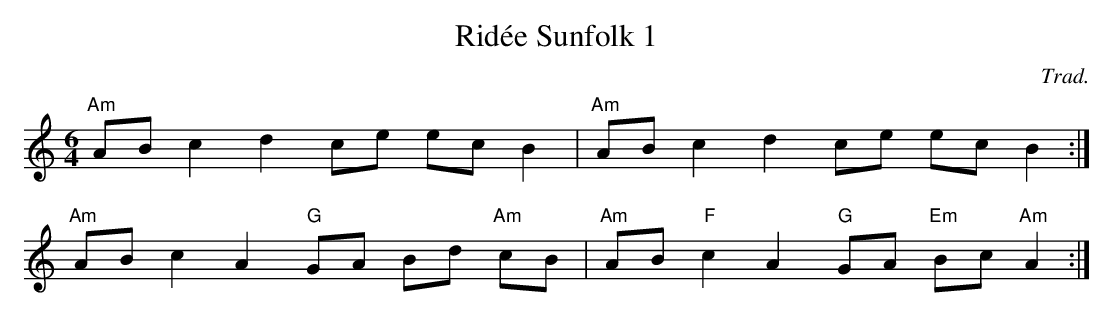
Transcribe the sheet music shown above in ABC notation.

X:1
T:Ridée Sunfolk 1
C:Trad.
M:6/4
L:1/8
K:Am
"Am"AB c2 d2 ce ec B2 |"Am"AB c2 d2 ce ec B2 :|
"Am"AB c2 A2 "G"GA Bd "Am"cB | "Am"AB "F"c2 A2 "G"GA "Em"Bc "Am"A2 :|
